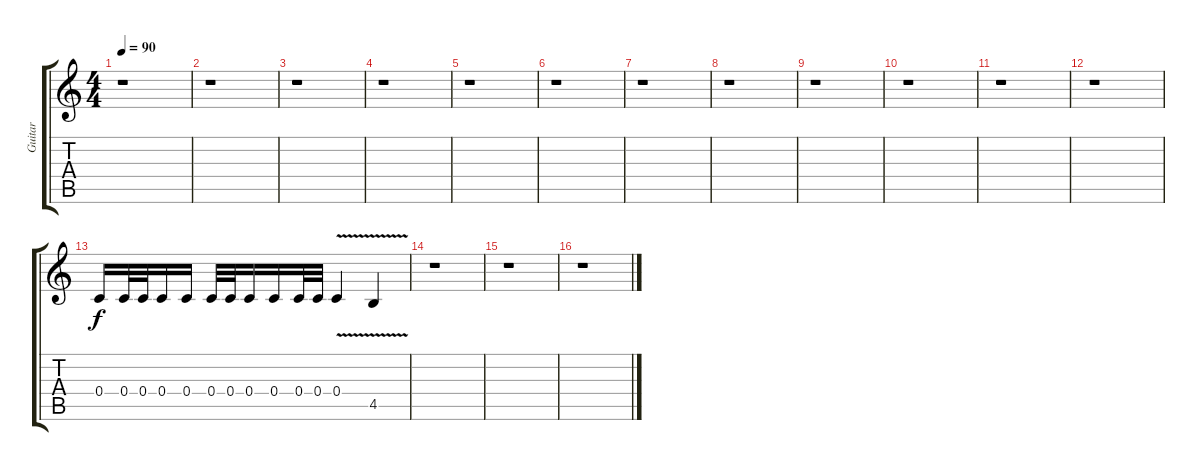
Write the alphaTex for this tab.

\track ("Guitar" "Guitar") {instrument overdrivenguitar}
\staff {score tabs}
\tuning (D4 A3 F3 C3 G2 D2) {hide}
\ts (4 4)
\tempo 90
\clef g2
\ks c
r.1{dy f instrument overdrivenguitar} |
r.1 |
r.1 |
r.1 |
r.1 |
r.1 |
r.1 |
r.1 |
r.1 |
r.1 |
r.1 |
r.1 |
0.4.16 0.4.32 0.4.32 0.4.16 0.4.16 0.4.32 0.4.32 0.4.16 0.4.16 0.4.32 0.4.32 0.4{v}.4 4.5{v}.4 |
r.1 |
r.1 |
r.1
